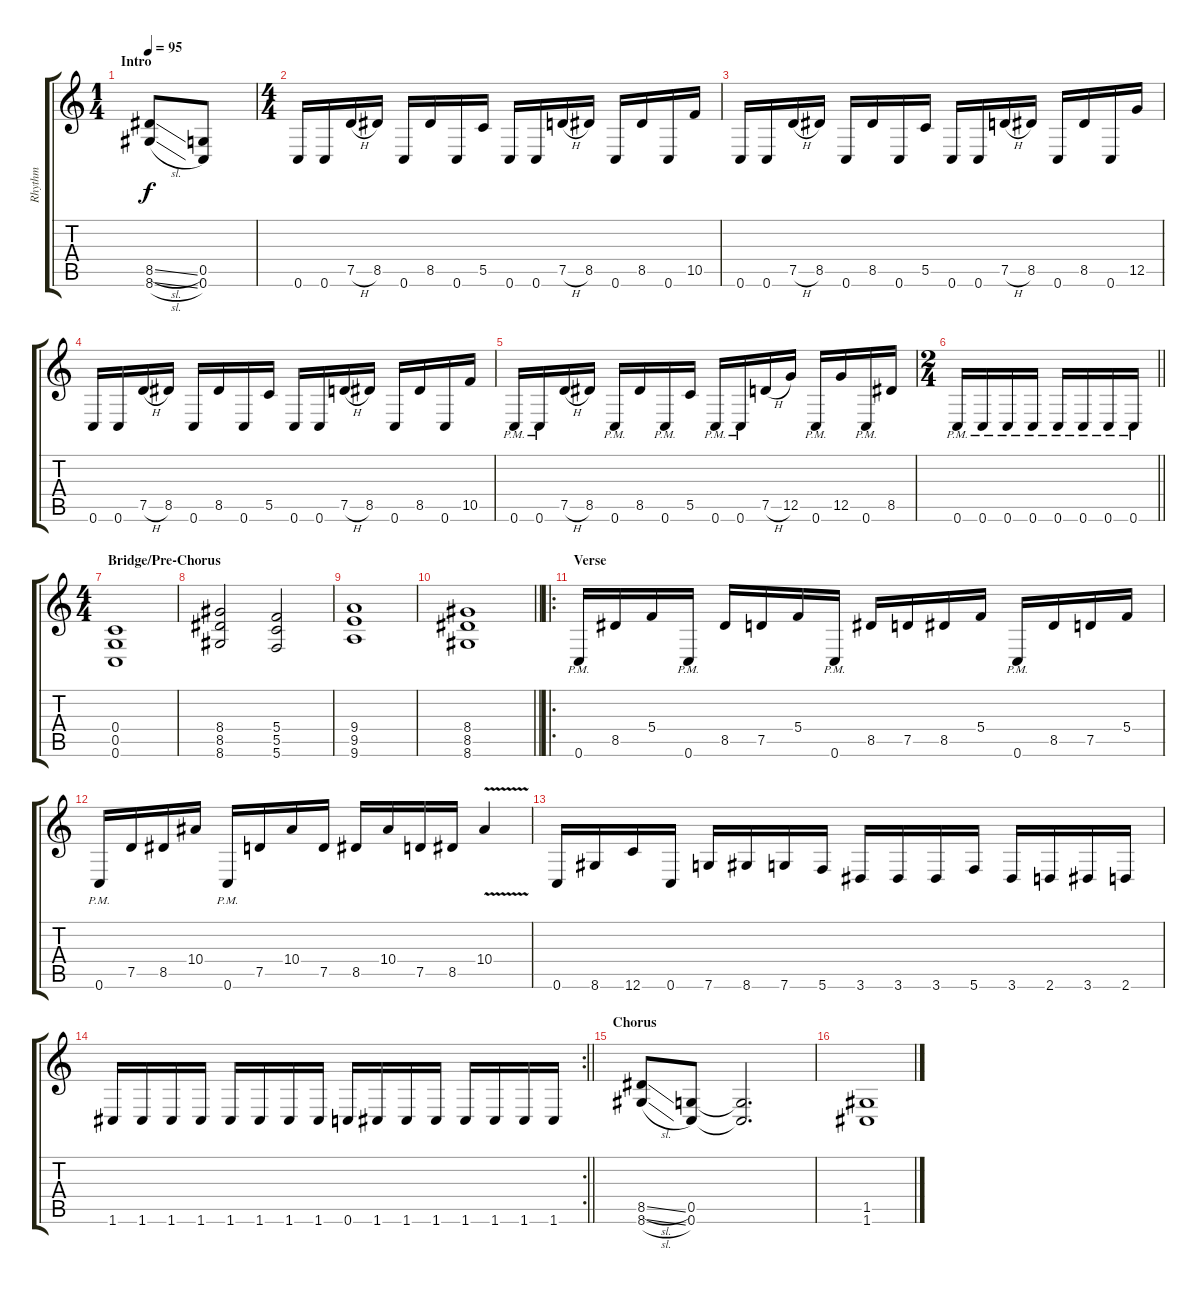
\track ("Rhythm" "Rhythm") {instrument distortionguitar}
\staff {score tabs}
\tuning (D4 A3 F3 C3 G2 C2) {hide}
\ts (1 4)
\section ("" "Intro")
\tempo 95
\clef g2
\ks c
(8.5{sl} 8.6{sl}).8{dy f instrument distortionguitar} (0.5 0.6).8 |
\ts (4 4)
0.6.16 0.6.16 7.5{h}.16 8.5.16 0.6.16 8.5.16 0.6.16 5.5.16 0.6.16 0.6.16 7.5{h}.16 8.5.16 0.6.16 8.5.16 0.6.16 10.5.16 |
0.6.16 0.6.16 7.5{h}.16 8.5.16 0.6.16 8.5.16 0.6.16 5.5.16 0.6.16 0.6.16 7.5{h}.16 8.5.16 0.6.16 8.5.16 0.6.16 12.5.16 |
0.6.16 0.6.16 7.5{h}.16 8.5.16 0.6.16 8.5.16 0.6.16 5.5.16 0.6.16 0.6.16 7.5{h}.16 8.5.16 0.6.16 8.5.16 0.6.16 10.5.16 |
0.6{pm}.16 0.6{pm}.16 7.5{h}.16 8.5.16 0.6{pm}.16 8.5.16 0.6{pm}.16 5.5.16 0.6{pm}.16 0.6{pm}.16 7.5{h}.16 12.5.16 0.6{pm}.16 12.5.16 0.6{pm}.16 8.5.16 |
\ts (2 4)
\barLineRight lightlight
0.6{pm}.16 0.6{pm}.16 0.6{pm}.16 0.6{pm}.16 0.6{pm}.16 0.6{pm}.16 0.6{pm}.16 0.6{pm}.16 |
\ts (4 4)
\section ("" "Bridge/Pre-Chorus")
(0.4 0.5 0.6).1 |
(8.4 8.5 8.6).2 (5.4 5.5 5.6).2 |
(9.4 9.5 9.6).1 |
\barLineRight lightlight
(8.4 8.5 8.6).1 |
\ro
\section ("" "Verse")
0.6{pm}.16 8.5.16 5.4.16 0.6{pm}.16 8.5.16 7.5.16 5.4.16 0.6{pm}.16 8.5.16 7.5.16 8.5.16 5.4.16 0.6{pm}.16 8.5.16 7.5.16 5.4.16 |
0.6{pm}.16 7.5.16 8.5.16 10.4.16 0.6{pm}.16 7.5.16 10.4.16 7.5.16 8.5.16 10.4.16 7.5.16 8.5.16 10.4{v}.4 |
0.6.16 8.6.16 12.6.16 0.6.16 7.6.16 8.6.16 7.6.16 5.6.16 3.6.16 3.6.16 3.6.16 5.6.16 3.6.16 2.6.16 3.6.16 2.6.16 |
\rc 2
\barLineRight lightlight
1.6.16 1.6.16 1.6.16 1.6.16 1.6.16 1.6.16 1.6.16 1.6.16 0.6.16 1.6.16 1.6.16 1.6.16 1.6.16 1.6.16 1.6.16 1.6.16 |
\section ("" "Chorus")
(8.5{sl} 8.6{sl}).8 (0.5 0.6).8 (0.5{t} 0.6{t}).2{d} |
(1.5 1.6).1
